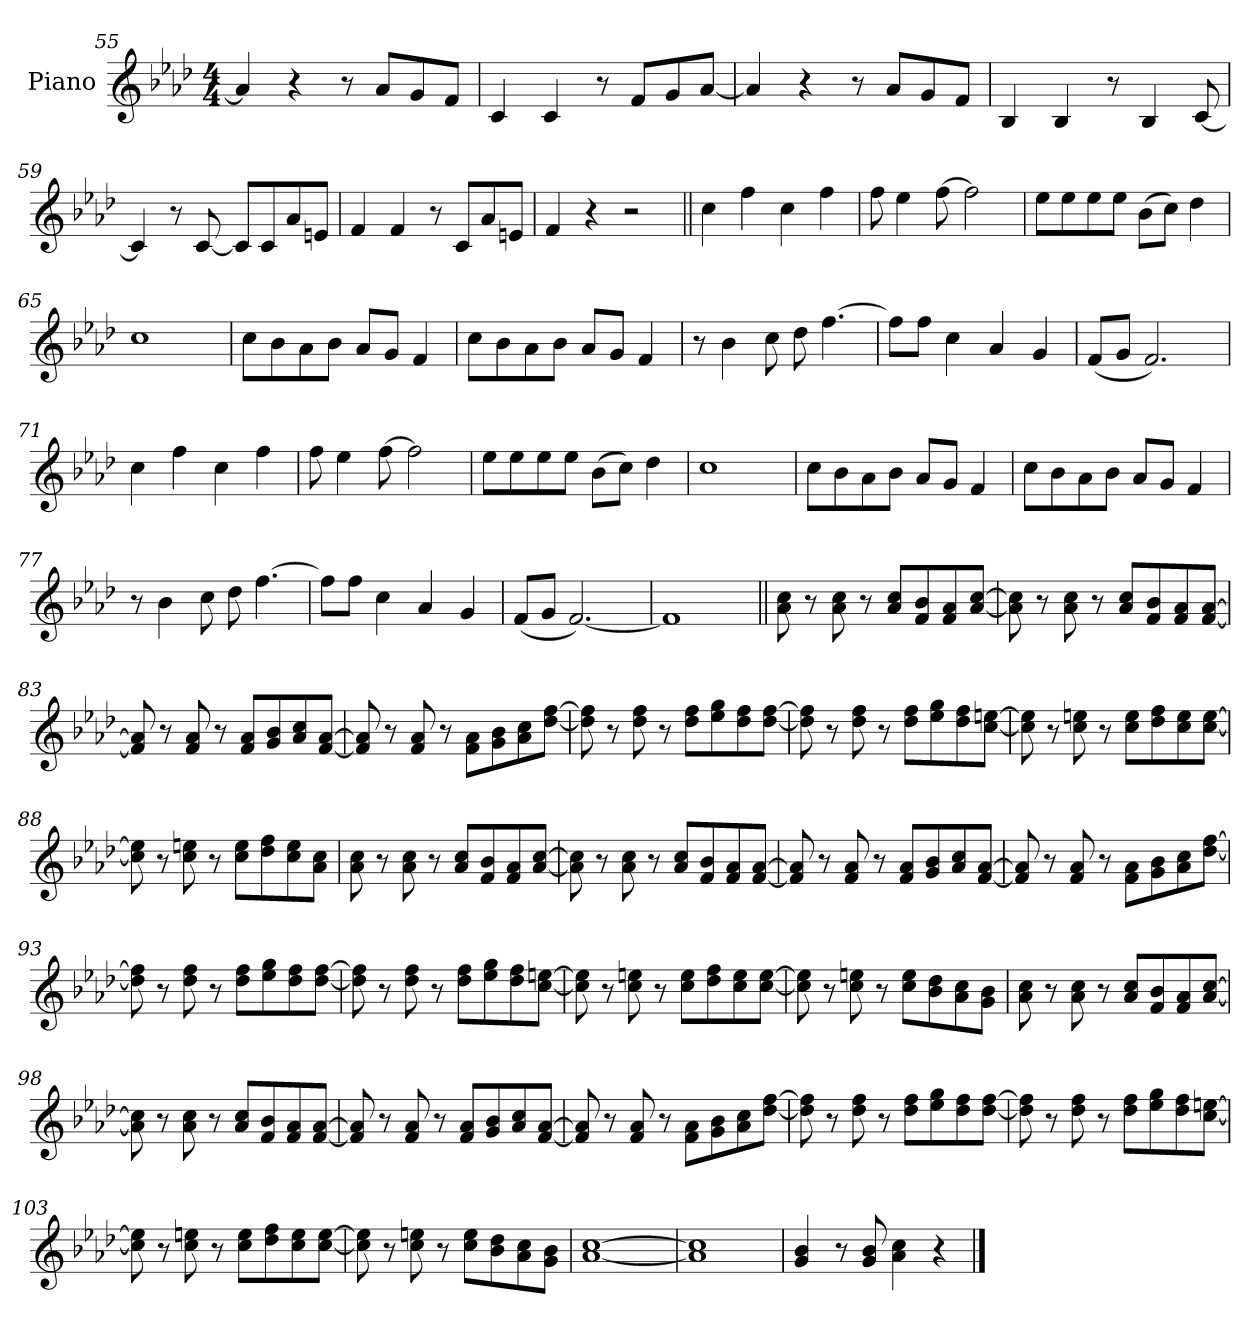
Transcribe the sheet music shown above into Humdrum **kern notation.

**kern
*part1
*staff1
*I"Piano
*I'Pno.
*clefG2
*k[b-e-a-d-]
*M4/4
=55
4a-]
4r
8r
8a-L
8g
8fJ
=56
4c
4c
8r
8fL
8g
[8a-J
=57
4a-]
4r
8r
8a-L
8g
8fJ
=58
4B-
4B-
8r
4B-
[8c
=59
4c]
8r
[8c
8cL]
8c
8a-
8enJ
=60
4f
4f
8r
8cL
8a-
8enJ
=61
4f
4r
2r
=62||
4cc
4ff
4cc
4ff
=63
8ff
4ee-
[8ff
2ff]
=64
8ee-L
8ee-
8ee-
8ee-J
(8b-L
8ccJ)
4dd-
=65
1cc
=66
8ccL
8b-
8a-
8b-J
8a-L
8gJ
4f
=67
8ccL
8b-
8a-
8b-J
8a-L
8gJ
4f
=68
8r
4b-
8cc
8dd-
[4.ff
=69
8ffL]
8ffJ
4cc
4a-
4g
=70
(8fL
8gJ
2.f)
=71
4cc
4ff
4cc
4ff
=72
8ff
4ee-
[8ff
2ff]
=73
8ee-L
8ee-
8ee-
8ee-J
(8b-L
8ccJ)
4dd-
=74
1cc
=75
8ccL
8b-
8a-
8b-J
8a-L
8gJ
4f
=76
8ccL
8b-
8a-
8b-J
8a-L
8gJ
4f
=77
8r
4b-
8cc
8dd-
[4.ff
=78
8ffL]
8ffJ
4cc
4a-
4g
=79
(8fL
8gJ
[2.f)
=80
1f]
=81||
8a- 8cc
8r
8a- 8cc
8r
8a- 8ccL
8f 8b-
8f 8a-
[8a- [8ccJ
=82
8a-] 8cc]
8r
8a- 8cc
8r
8a- 8ccL
8f 8b-
8f 8a-
[8f [8a-J
=83
8f] 8a-]
8r
8f 8a-
8r
8f 8a-L
8g 8b-
8a- 8cc
[8f [8a-J
=84
8f] 8a-]
8r
8f 8a-
8r
8f 8a-L
8g 8b-
8a- 8cc
[8dd- [8ffJ
=85
8dd-] 8ff]
8r
8dd- 8ff
8r
8dd- 8ffL
8ee- 8gg
8dd- 8ff
[8dd- [8ffJ
=86
8dd-] 8ff]
8r
8dd- 8ff
8r
8dd- 8ffL
8ee- 8gg
8dd- 8ff
[8cc [8eenJ
=87
8cc] 8ee]
8r
8cc 8een
8r
8cc 8eeL
8dd- 8ff
8cc 8ee
[8cc [8eeJ
=88
8cc] 8ee]
8r
8cc 8een
8r
8cc 8eeL
8dd- 8ff
8cc 8ee
8a- 8ccJ
=89
8a- 8cc
8r
8a- 8cc
8r
8a- 8ccL
8f 8b-
8f 8a-
[8a- [8ccJ
=90
8a-] 8cc]
8r
8a- 8cc
8r
8a- 8ccL
8f 8b-
8f 8a-
[8f [8a-J
=91
8f] 8a-]
8r
8f 8a-
8r
8f 8a-L
8g 8b-
8a- 8cc
[8f [8a-J
=92
8f] 8a-]
8r
8f 8a-
8r
8f 8a-L
8g 8b-
8a- 8cc
[8dd- [8ffJ
=93
8dd-] 8ff]
8r
8dd- 8ff
8r
8dd- 8ffL
8ee- 8gg
8dd- 8ff
[8dd- [8ffJ
=94
8dd-] 8ff]
8r
8dd- 8ff
8r
8dd- 8ffL
8ee- 8gg
8dd- 8ff
[8cc [8eenJ
=95
8cc] 8ee]
8r
8cc 8een
8r
8cc 8eeL
8dd- 8ff
8cc 8ee
[8cc [8eeJ
=96
8cc] 8ee]
8r
8cc 8een
8r
8cc 8eeL
8b- 8dd-
8a- 8cc
8g 8b-J
=97
8a- 8cc
8r
8a- 8cc
8r
8a- 8ccL
8f 8b-
8f 8a-
[8a- [8ccJ
=98
8a-] 8cc]
8r
8a- 8cc
8r
8a- 8ccL
8f 8b-
8f 8a-
[8f [8a-J
=99
8f] 8a-]
8r
8f 8a-
8r
8f 8a-L
8g 8b-
8a- 8cc
[8f [8a-J
=100
8f] 8a-]
8r
8f 8a-
8r
8f 8a-L
8g 8b-
8a- 8cc
[8dd- [8ffJ
=101
8dd-] 8ff]
8r
8dd- 8ff
8r
8dd- 8ffL
8ee- 8gg
8dd- 8ff
[8dd- [8ffJ
=102
8dd-] 8ff]
8r
8dd- 8ff
8r
8dd- 8ffL
8ee- 8gg
8dd- 8ff
[8cc [8eenJ
=103
8cc] 8ee]
8r
8cc 8een
8r
8cc 8eeL
8dd- 8ff
8cc 8ee
[8cc [8eeJ
=104
8cc] 8ee]
8r
8cc 8een
8r
8cc 8eeL
8b- 8dd-
8a- 8cc
8g 8b-J
=105
[1a- [1cc
=106
1a-] 1cc]
=107
4g 4b-
8r
8g 8b-
4a- 4cc
4r
==
*-
